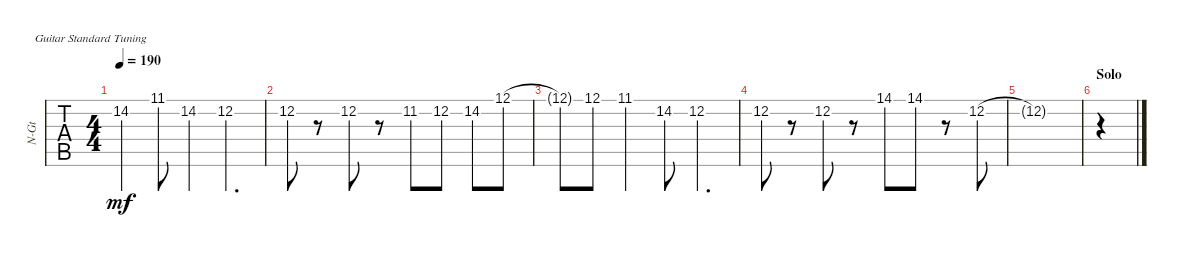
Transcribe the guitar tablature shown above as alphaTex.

\defaultSystemsLayout 4
\bracketExtendMode groupsimilarinstruments
\otherSystemsTrackNameOrientation horizontal
\track ("Vocals" "N-Gt") {mute instrument acousticguitarnylon}
\staff {tabs}
\tuning (E4 B3 G3 D3 A2 E2)
\ts (4 4)
\tempo 190
\clef g2
\ks c
14.2{t acc #}.4{dy mf} 11.1{acc #}.8 14.2{acc #}.4 12.2.4{d} |
12.2.8 r.8 12.2.8 r.8 11.2{acc #}.8 12.2.8 14.2{acc #}.8 12.1.8 |
12.1{t}.8 12.1.8 11.1{acc #}.4 14.2{acc #}.8 12.2.4{d} |
12.2.8 r.8 12.2.8 r.8 14.1{acc #}.8 14.1{acc #}.8 r.8 12.2.8 |
12.2{t}.1 |
\section ("" "Solo")
